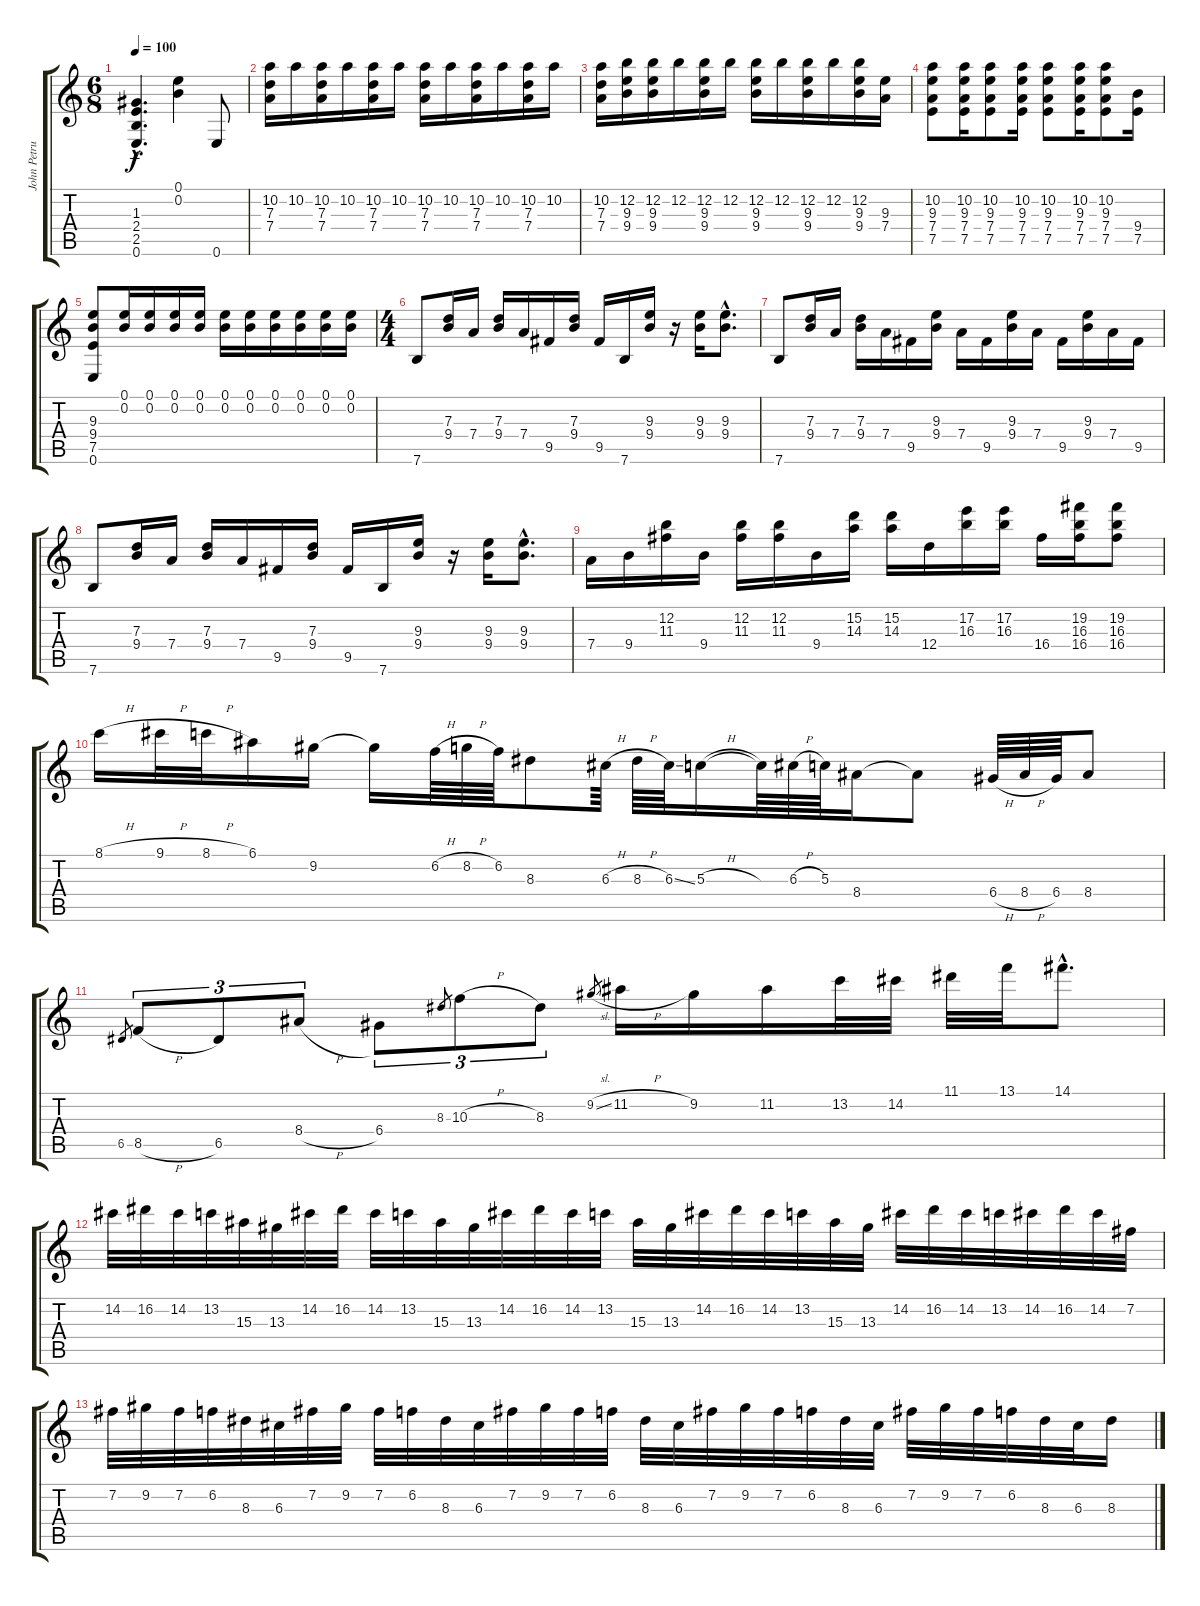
\track ("John Petrucci - 6 Strings Guitar" "John Petru") {instrument distortionguitar}
\staff {score tabs}
\tuning (E4 B3 G3 D3 A2 E2) {hide}
\ts (6 8)
\tempo 100
\clef g2
\ks c
(1.3{hac} 2.4{hac} 2.5{hac} 0.6{hac}).4{d dy f} (0.1 0.2).4 0.6.8 |
(10.2 7.3 7.4).16 10.2.16 (10.2 7.3 7.4).16 10.2.16 (10.2 7.3 7.4).16 10.2.16 (10.2 7.3 7.4).16 10.2.16 (10.2 7.3 7.4).16 10.2.16 (10.2 7.3 7.4).16 10.2.16 |
(10.2 7.3 7.4).16 (12.2 9.3 9.4).16 (12.2 9.3 9.4).16 12.2.16 (12.2 9.3 9.4).16 12.2.16 (12.2 9.3 9.4).16 12.2.16 (12.2 9.3 9.4).16 12.2.16 (12.2 9.3 9.4).16 (9.3 7.4).16 |
(10.2 9.3 7.4 7.5).8 (10.2 9.3 7.4 7.5).16 (10.2 9.3 7.4 7.5).8 (10.2 9.3 7.4 7.5).16 (10.2 9.3 7.4 7.5).8 (10.2 9.3 7.4 7.5).16 (10.2 9.3 7.4 7.5).8 (9.4 7.5).16 |
(9.3 9.4 7.5 0.6).8 (0.1 0.2).16 (0.1 0.2).16 (0.1 0.2).16 (0.1 0.2).16 (0.1 0.2).16 (0.1 0.2).16 (0.1 0.2).16 (0.1 0.2).16 (0.1 0.2).16 (0.1 0.2).16 |
\ts (4 4)
7.6.8 (7.3 9.4).16 7.4.16 (7.3 9.4).16 7.4.16 9.5.16 (7.3 9.4).16 9.5.16 7.6.16 (9.3 9.4).16 r.16 (9.3 9.4).16 (9.3{hac} 9.4{hac}).8{d} |
7.6.8 (7.3 9.4).16 7.4.16 (7.3 9.4).16 7.4.16 9.5.16 (9.3 9.4).16 7.4.16 9.5.16 (9.3 9.4).16 7.4.16 9.5.16 (9.3 9.4).16 7.4.16 9.5.16 |
7.6.8 (7.3 9.4).16 7.4.16 (7.3 9.4).16 7.4.16 9.5.16 (7.3 9.4).16 9.5.16 7.6.16 (9.3 9.4).16 r.16 (9.3 9.4).16 (9.3{hac} 9.4{hac}).8{d} |
7.4.16 9.4.16 (12.2 11.3).16 9.4.16 (12.2 11.3).16 (12.2 11.3).16 9.4.16 (15.2 14.3).16 (15.2 14.3).16 12.4.16 (17.2 16.3).16 (17.2 16.3).16 16.4.16 (19.2 16.3 16.4).16 (19.2 16.3 16.4).8 |
8.1{h}.16 9.1{h}.32 8.1{h}.32 6.1.16 9.2.16 9.2{t}.16 6.2{h}.64 8.2{h}.64 6.2.64 8.3.8 6.3{h}.64 8.3{h}.64 6.3{ss}.64 5.3{h}.16 5.3{t}.64 6.3{h}.64 5.3.64 8.4.16 8.4{t}.8 6.4{h}.64 8.4{h}.64 6.4.64 8.4.8 |
6.5.8{gr} 8.5{h}.8{tu (3 2)} 6.5.8{tu (3 2)} 8.4{h}.8{tu (3 2)} 6.4.8{tu (3 2)} 8.3.8{gr} 10.3{h}.8{tu (3 2)} 8.3.8{tu (3 2)} 9.2{sl}.8{gr} 11.2{h}.16 9.2.16 11.2.16 13.2.32 14.2.32 11.1.32 13.1.32 14.1{hac}.8{d} |
14.2.32 16.2.32 14.2.32 13.2.32 15.3.32 13.3.32 14.2.32 16.2.32 14.2.32 13.2.32 15.3.32 13.3.32 14.2.32 16.2.32 14.2.32 13.2.32 15.3.32 13.3.32 14.2.32 16.2.32 14.2.32 13.2.32 15.3.32 13.3.32 14.2.32 16.2.32 14.2.32 13.2.32 14.2.32 16.2.32 14.2.32 7.2.32 |
7.2.32 9.2.32 7.2.32 6.2.32 8.3.32 6.3.32 7.2.32 9.2.32 7.2.32 6.2.32 8.3.32 6.3.32 7.2.32 9.2.32 7.2.32 6.2.32 8.3.32 6.3.32 7.2.32 9.2.32 7.2.32 6.2.32 8.3.32 6.3.32 7.2.32 9.2.32 7.2.32 6.2.32 8.3.32 6.3.32 8.3.16
